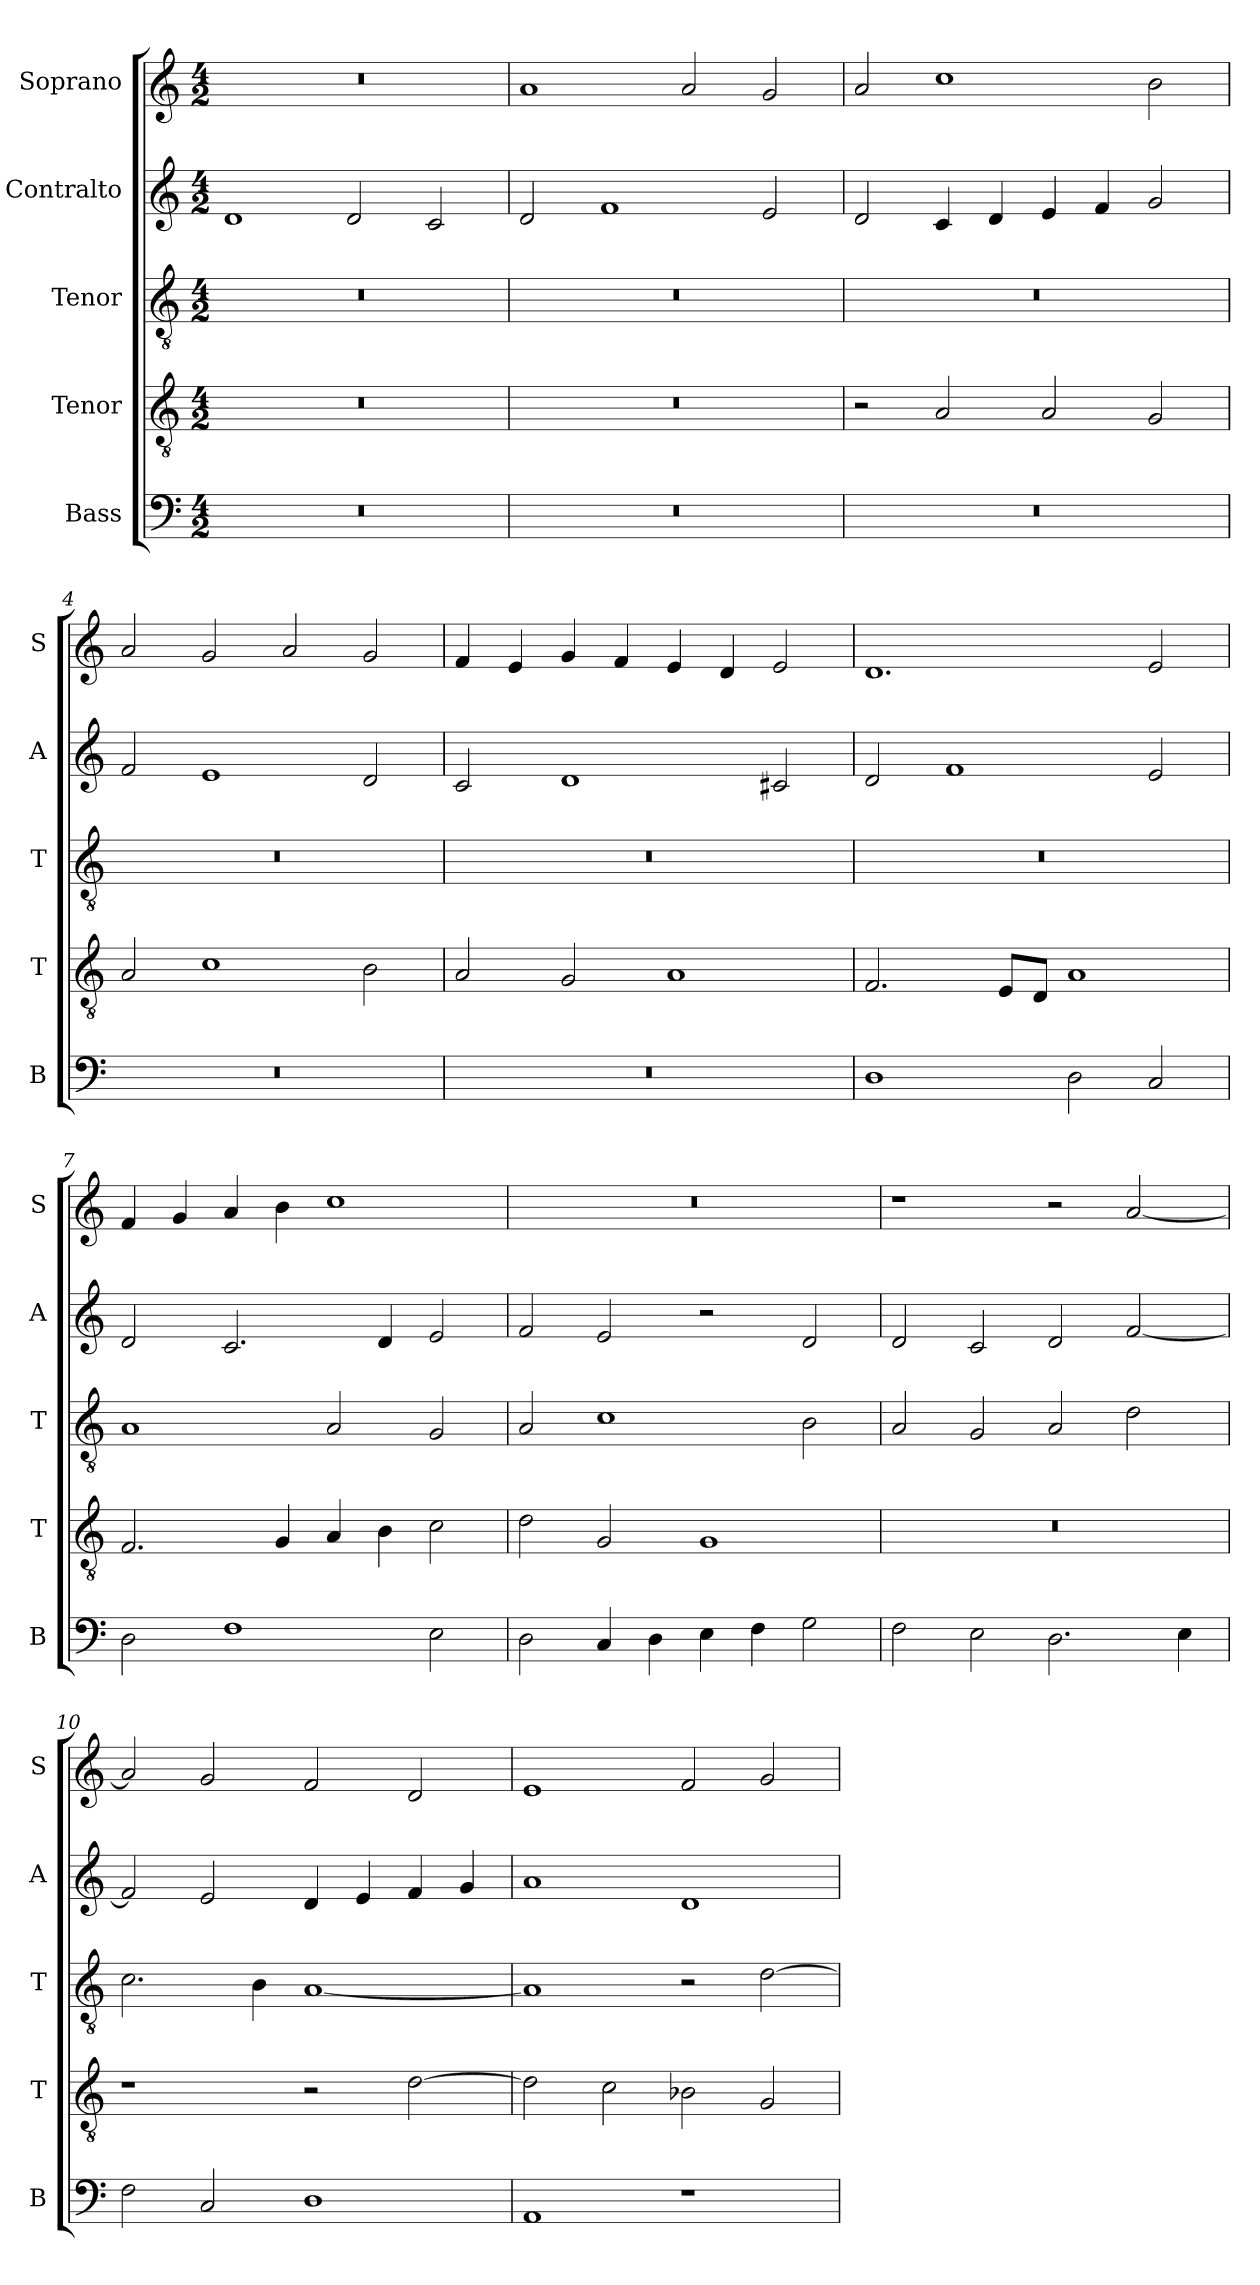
**kern	**kern	**kern	**kern	**kern
*part5	*part4	*part3	*part2	*part1
*staff5	*staff4	*staff3	*staff2	*staff1
*I"Bass	*I"Tenor	*I"Tenor	*I"Contralto	*I"Soprano
*I'B	*I'T	*I'T	*I'A	*I'S
*clefF4	*clefGv2	*clefGv2	*clefG2	*clefG2
*k[]	*k[]	*k[]	*k[]	*k[]
*D:dor	*D:dor	*D:dor	*D:dor	*D:dor
*M4/2	*M4/2	*M4/2	*M4/2	*M4/2
=1	=1	=1	=1	=1
0r	0r	0r	1d	0r
.	.	.	2d	.
.	.	.	2c	.
=2	=2	=2	=2	=2
0r	0r	0r	2d	1a
.	.	.	1f	.
.	.	.	.	2a
.	.	.	2e	2g
=3	=3	=3	=3	=3
0r	2r	0r	2d	2a
.	2A	.	4c	1cc
.	.	.	4d	.
.	2A	.	4e	.
.	.	.	4f	.
.	2G	.	2g	2b
=4	=4	=4	=4	=4
0r	2A	0r	2f	2a
.	1c	.	1e	2g
.	.	.	.	2a
.	2B	.	2d	2g
=5	=5	=5	=5	=5
0r	2A	0r	2c	4f
.	.	.	.	4e
.	2G	.	1d	4g
.	.	.	.	4f
.	1A	.	.	4e
.	.	.	.	4d
.	.	.	2c#X	2e
=6	=6	=6	=6	=6
1D	2.F	0r	2d	1.d
.	.	.	1f	.
.	8E/L	.	.	.
.	8D/J	.	.	.
2D	1A	.	.	.
2C	.	.	2e	2e
=7	=7	=7	=7	=7
2D	2.F	1A	2d	4f
.	.	.	.	4g
1F	.	.	2.c	4a
.	4G	.	.	4b
.	4A	2A	.	1cc
.	4B	.	4d	.
2E	2c	2G	2e	.
=8	=8	=8	=8	=8
2D	2d	2A	2f	0r
4C	2G	1c	2e	.
4D	.	.	.	.
4E	1G	.	2r	.
4F	.	.	.	.
2G	.	2B	2d	.
=9	=9	=9	=9	=9
2F	0r	2A	2d	1r
2E	.	2G	2c	.
2.D	.	2A	2d	2r
.	.	2d	[2f	[2a
4E	.	.	.	.
=10	=10	=10	=10	=10
2F	1r	2.c	2f]	2a]
2C	.	.	2e	2g
.	.	4B	.	.
1D	2r	[1A	4d	2f
.	.	.	4e	.
.	[2d	.	4f	2d
.	.	.	4g	.
=11	=11	=11	=11	=11
1AA	2d]	1A]	1a	1e
.	2c	.	.	.
1r	2B-X	2r	1d	2f
.	2G	[2d	.	2g
=	=	=	=	=
*-	*-	*-	*-	*-
